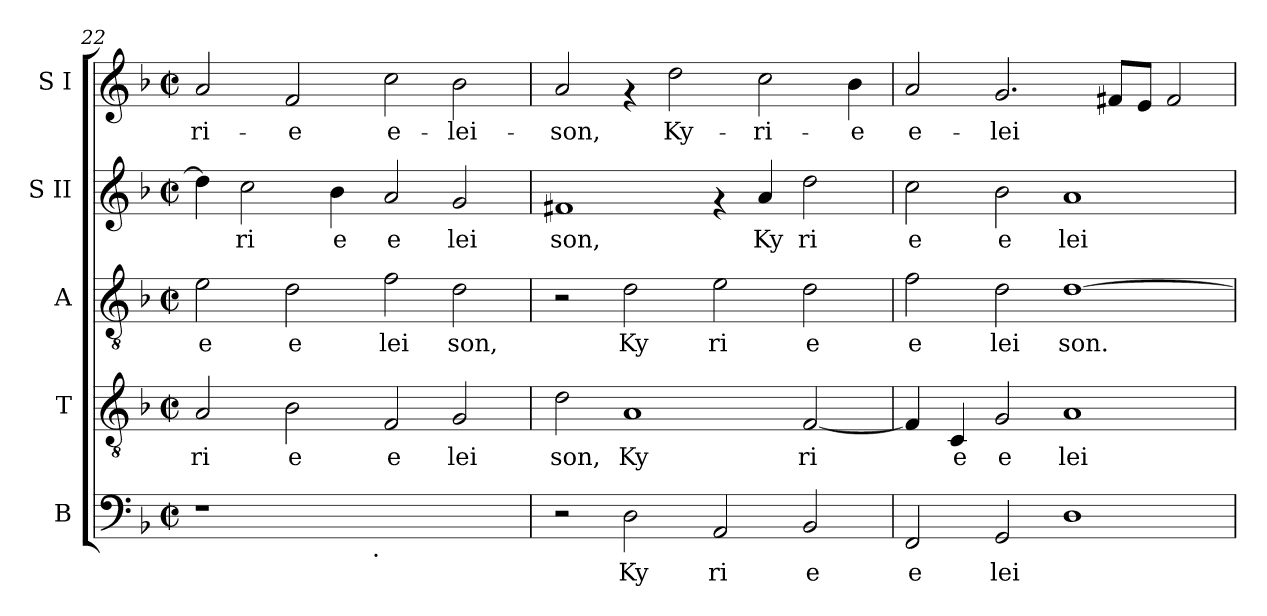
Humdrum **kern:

**kern	**text	**kern	**text	**kern	**text	**kern	**text	**kern	**text
*part5	*part5	*part4	*part4	*part3	*part3	*part2	*part2	*part1	*part1
*staff5	*staff5	*staff4	*staff4	*staff3	*staff3	*staff2	*staff2	*staff1	*staff1
*I"B	*	*I"T	*	*I"A	*	*I"S II	*	*I"S I	*
*I'B	*	*I'T	*	*I'A	*	*I'S II	*	*I'S I	*
!!LO:LB:g=z
*clefF4	*	*clefGv2	*	*clefGv2	*	*clefG2	*	*clefG2	*
*k[b-]	*	*k[b-]	*	*k[b-]	*	*k[b-]	*	*k[b-]	*
*F:	*	*F:	*	*F:	*	*F:	*	*F:	*
*M2/2	*	*M2/2	*	*M2/2	*	*M2/2	*	*M2/2	*
*met(c|)	*	*met(c|)	*	*met(c|)	*	*met(c|)	*	*met(c|)	*
=22	=22	=22	=22	=22	=22	=22	=22	=22	=22
!	!	!	!LO:LY:b:cj	!	!LO:LY:b:cj	!	!LO:LY:b:cj	!	!LO:LY:b:cj
*^	*	*	*	*	*	*	*	*	*
1r	2ryy	.	2A/	-ri	2e\	-e	4dd\]	--	2a/	-ri-
!	!	!	!	!	!	!	!	!LO:LY:b:cj	!	!
.	.	.	.	.	.	.	2cc\	-ri	.	.
!	!	!	!	!LO:LY:b:cj	!	!LO:LY:b:cj	!	!	!	!LO:LY:b:cj
.	4...ryy	.	2B-\	e	2d\	e	.	.	2f/	-e
!	!	!	!	!	!	!	!	!LO:LY:b:cj	!	!
.	.	.	.	.	.	.	4b-\	e	.	.
!	!LO:TX:b:t=.	!	!	!	!	!	!	!	!	!
.	1ryy	.	.	.	.	.	.	.	.	.
!	!	!	!	!LO:LY:b:cj	!	!LO:LY:b:cj	!	!LO:LY:b:cj	!	!LO:LY:b:cj
1ryy	.	.	2F/	e	2f\	lei	2a/	e	2cc\	e-
!	!	!	!	!LO:LY:b:cj	!	!LO:LY:b:cj	!	!LO:LY:b:cj	!	!LO:LY:b:cj
.	.	.	2G/	lei	2d\	son,	2g/	lei	2b-\	-lei-
.	32ryy	.	.	.	.	.	.	.	.	.
=23	=23	=23	=23	=23	=23	=23	=23	=23	=23	=23
!	!	!	!	!LO:LY:b:cj	!	!	!	!LO:LY:b:cj	!	!LO:LY:b:cj
*v	*v	*	*	*	*	*	*	*	*	*
2r	.	2d\	son,	2r	.	1f#X	son,	2a/	-son,
!	!LO:LY:b:cj	!	!LO:LY:b:cj	!	!LO:LY:b:cj	!	!	!	!
2D\	Ky	1A	Ky	2d\	Ky	.	.	4rf	.
!	!	!	!	!	!	!	!	!	!LO:LY:b:cj
.	.	.	.	.	.	.	.	2dd\	Ky-
!	!LO:LY:b:cj	!	!	!	!LO:LY:b:cj	!	!	!	!
2AA/	ri	.	.	2e\	ri	4rf	.	.	.
!	!	!	!	!	!	!	!LO:LY:b:cj	!	!LO:LY:b:cj
.	.	.	.	.	.	4a/	Ky	2cc\	-ri-
!	!LO:LY:b:cj	!	!LO:LY:b:cj	!	!LO:LY:b:cj	!	!LO:LY:b:cj	!	!
2BB-/	e	[<2F/	ri	2d\	e	2dd\	ri	.	.
!	!	!	!	!	!	!	!	!	!LO:LY:b:cj
.	.	.	.	.	.	.	.	4b-\	-e
=24	=24	=24	=24	=24	=24	=24	=24	=24	=24
!	!LO:LY:b:cj	!	!LO:LY:b:cj	!	!LO:LY:b:cj	!	!LO:LY:b:cj	!	!LO:LY:b:cj
2FF/	e	4F/]	.	2f\	e	2cc\	e	2a/	e-
!	!	!	!LO:LY:b:cj	!	!	!	!	!	!
.	.	4C/	e	.	.	.	.	.	.
!	!LO:LY:b:cj	!	!LO:LY:b:cj	!	!LO:LY:b:cj	!	!LO:LY:b:cj	!	!LO:LY:b:cj
2GG/	lei	2G/	e	2d\	lei	2b-\	e	2.g/	-lei-
!	!LO:LY:b:cj	!	!LO:LY:b:cj	!	!LO:LY:b:cj	!	!LO:LY:b:cj	!	!
1D	.	1A	lei	[>1d	son.	1a	lei	.	.
!	!	!	!	!	!	!	!	!	!LO:LY:b:cj
.	.	.	.	.	.	.	.	8f#/L	--
!	!	!	!	!	!	!	!	!	!LO:LY:b:cj
.	.	.	.	.	.	.	.	8e/J	--
!	!	!	!	!	!	!	!	!	!LO:LY:b:cj
.	.	.	.	.	.	.	.	2f#/	--
=	=	=	=	=	=	=	=	=	=
*-	*-	*-	*-	*-	*-	*-	*-	*-	*-
